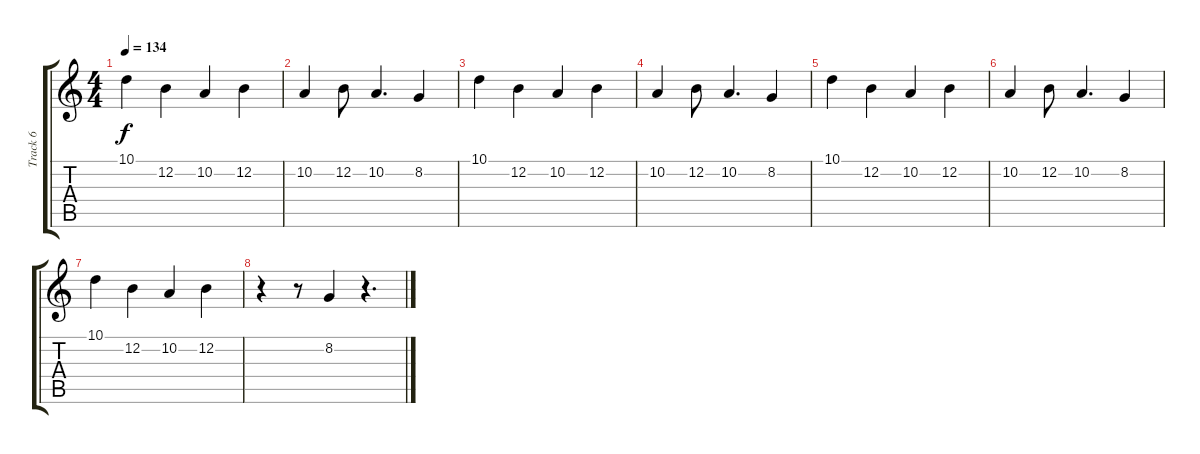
\track ("Track 6" "Track 6") {instrument kalimba}
\staff {score tabs}
\tuning (E4 B3 G3 D3 A2 E2) {hide}
\ts (4 4)
\tempo 134
\clef g2
\ks c
10.1.4{dy f} 12.2.4 10.2.4 12.2.4 |
10.2.4 12.2.8 10.2.4{d} 8.2.4 |
10.1.4 12.2.4 10.2.4 12.2.4 |
10.2.4 12.2.8 10.2.4{d} 8.2.4 |
10.1.4 12.2.4 10.2.4 12.2.4 |
10.2.4 12.2.8 10.2.4{d} 8.2.4 |
10.1.4 12.2.4 10.2.4 12.2.4 |
r.4 r.8 8.2.4 r.4{d}
